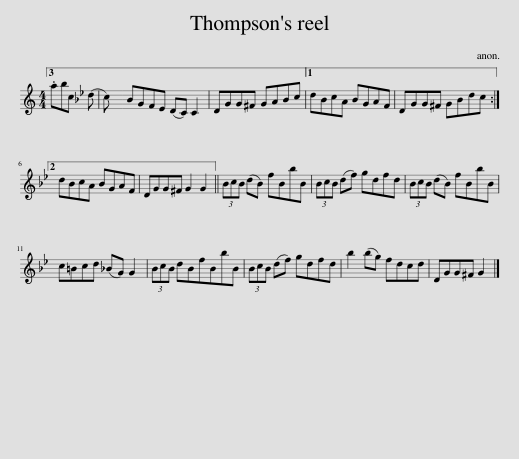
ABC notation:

X:1
L:1/8
M:4/4
I:linebreak $
K:C
V:1 treble
V:1
 .abc (d c) | _BGF_E (DC) C2 | DGG^F GA_Bc ||1 d_BcA BGAF | DGG^F G_Bdc :|2$ %5
 d_BcA BGAF | DGG^F G2 G2 || (3_BcB (dB) fB_bB | (3_BcB (df) gdfd | (3_BcB (dB) fB_bB |$ %10
 c=Bcd (_BG) G2 | (3_BcB dBfB_bB | (3_BcB (df) gdfd | _b2 (bg) fdcd | DGG^F G2 |] %15
